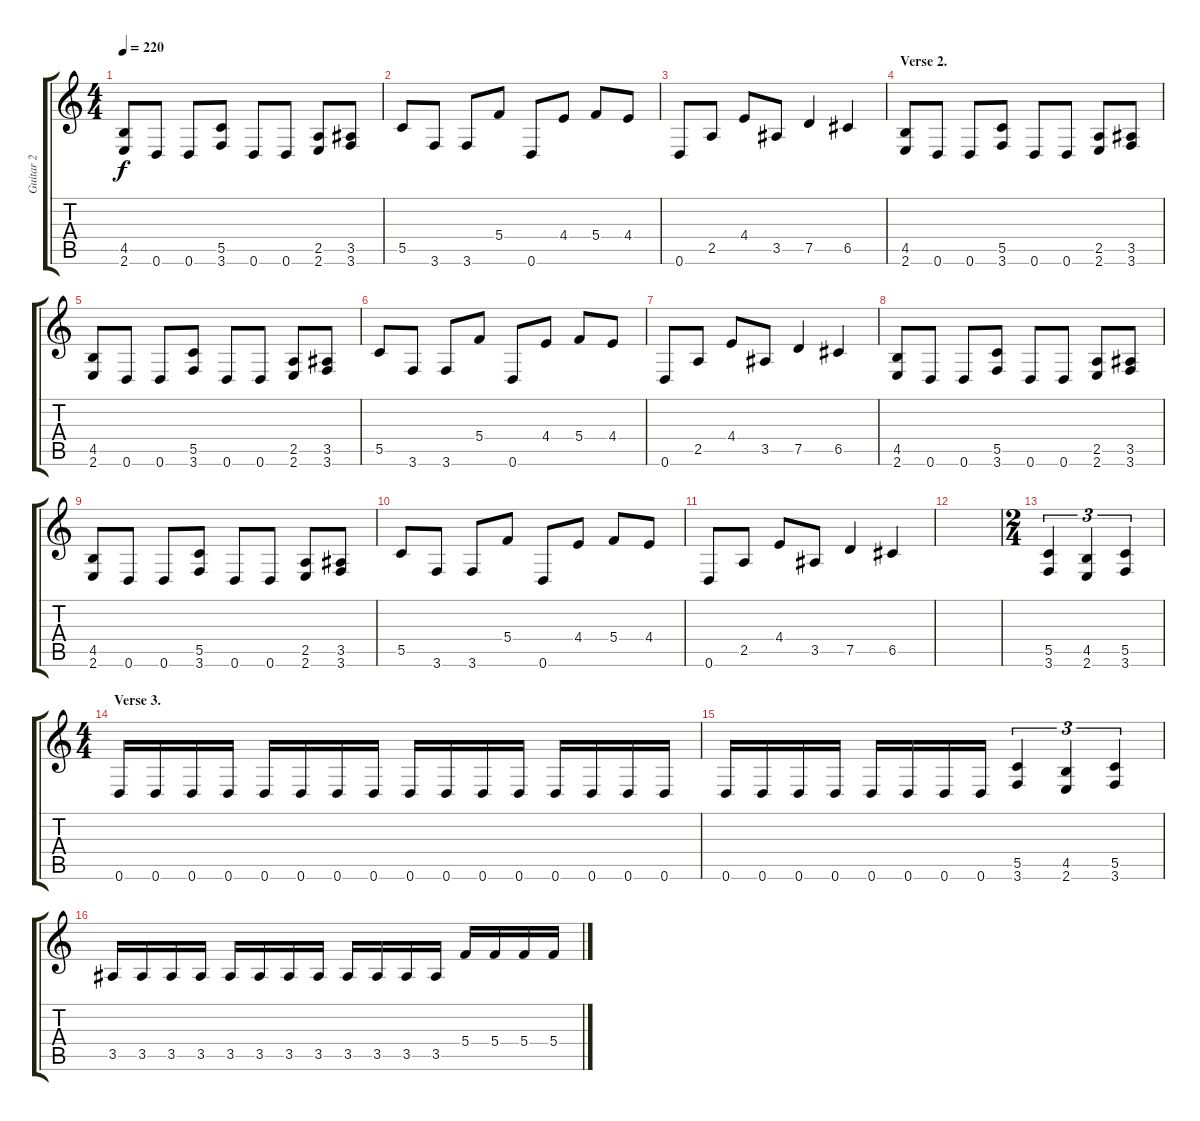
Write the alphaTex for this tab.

\track ("Guitar 2" "Guitar 2") {instrument overdrivenguitar}
\staff {score tabs}
\tuning (D4 A3 F3 C3 G2 D2) {hide}
\ts (4 4)
\tempo 220
\clef g2
\ks c
(4.5 2.6).8{dy f} 0.6.8 0.6.8 (5.5 3.6).8 0.6.8 0.6.8 (2.5 2.6).8 (3.5 3.6).8 |
5.5.8 3.6.8 3.6.8 5.4.8 0.6.8 4.4.8 5.4.8 4.4.8 |
0.6.8 2.5.8 4.4.8 3.5.8 7.5.4 6.5.4 |
\section ("" "Verse 2.")
(4.5 2.6).8 0.6.8 0.6.8 (5.5 3.6).8 0.6.8 0.6.8 (2.5 2.6).8 (3.5 3.6).8 |
(4.5 2.6).8 0.6.8 0.6.8 (5.5 3.6).8 0.6.8 0.6.8 (2.5 2.6).8 (3.5 3.6).8 |
5.5.8 3.6.8 3.6.8 5.4.8 0.6.8 4.4.8 5.4.8 4.4.8 |
0.6.8 2.5.8 4.4.8 3.5.8 7.5.4 6.5.4 |
(4.5 2.6).8 0.6.8 0.6.8 (5.5 3.6).8 0.6.8 0.6.8 (2.5 2.6).8 (3.5 3.6).8 |
(4.5 2.6).8 0.6.8 0.6.8 (5.5 3.6).8 0.6.8 0.6.8 (2.5 2.6).8 (3.5 3.6).8 |
5.5.8 3.6.8 3.6.8 5.4.8 0.6.8 4.4.8 5.4.8 4.4.8 |
0.6.8 2.5.8 4.4.8 3.5.8 7.5.4 6.5.4 |
|
\ts (2 4)
(5.5 3.6).4{tu (3 2)} (4.5 2.6).4{tu (3 2)} (5.5 3.6).4{tu (3 2)} |
\ts (4 4)
\section ("" "Verse 3.")
0.6.16 0.6.16 0.6.16 0.6.16 0.6.16 0.6.16 0.6.16 0.6.16 0.6.16 0.6.16 0.6.16 0.6.16 0.6.16 0.6.16 0.6.16 0.6.16 |
0.6.16 0.6.16 0.6.16 0.6.16 0.6.16 0.6.16 0.6.16 0.6.16 (5.5 3.6).4{tu (3 2)} (4.5 2.6).4{tu (3 2)} (5.5 3.6).4{tu (3 2)} |
3.5.16 3.5.16 3.5.16 3.5.16 3.5.16 3.5.16 3.5.16 3.5.16 3.5.16 3.5.16 3.5.16 3.5.16 5.4.16 5.4.16 5.4.16 5.4.16
